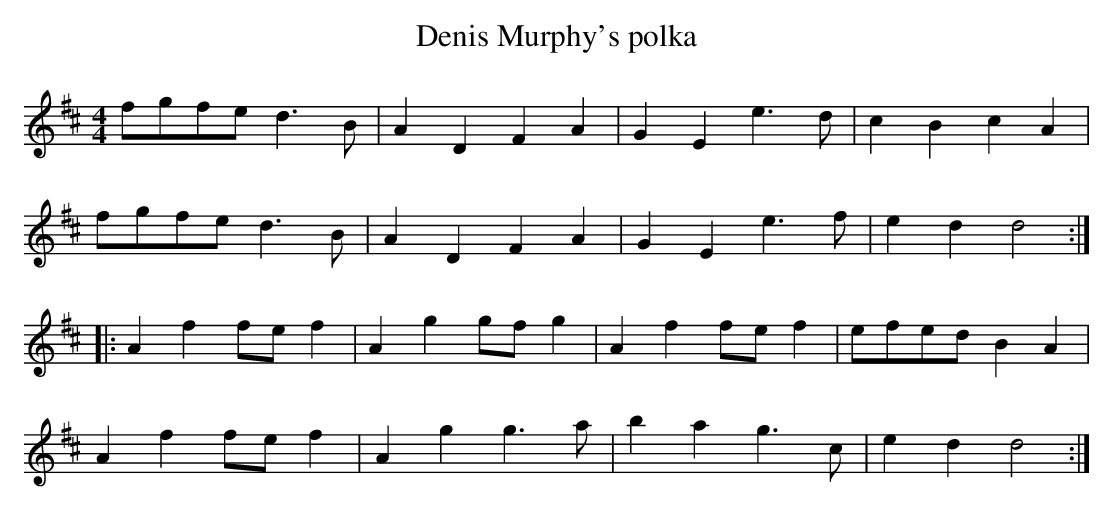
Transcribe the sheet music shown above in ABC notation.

X:1
T:Denis Murphy's polka
M:4/4
K:D major
fgfe d3B|A2D2 F2A2|G2E2 e3d|c2B2 c2A2|
fgfe d3B|A2D2 F2A2|G2E2 e3f|e2d2 d4:|
|:A2f2 fef2|A2g2 gfg2|A2f2 fef2|efed B2A2|
A2f2 fef2|A2g2 g3a|b2a2 g3c|e2d2 d4:|
